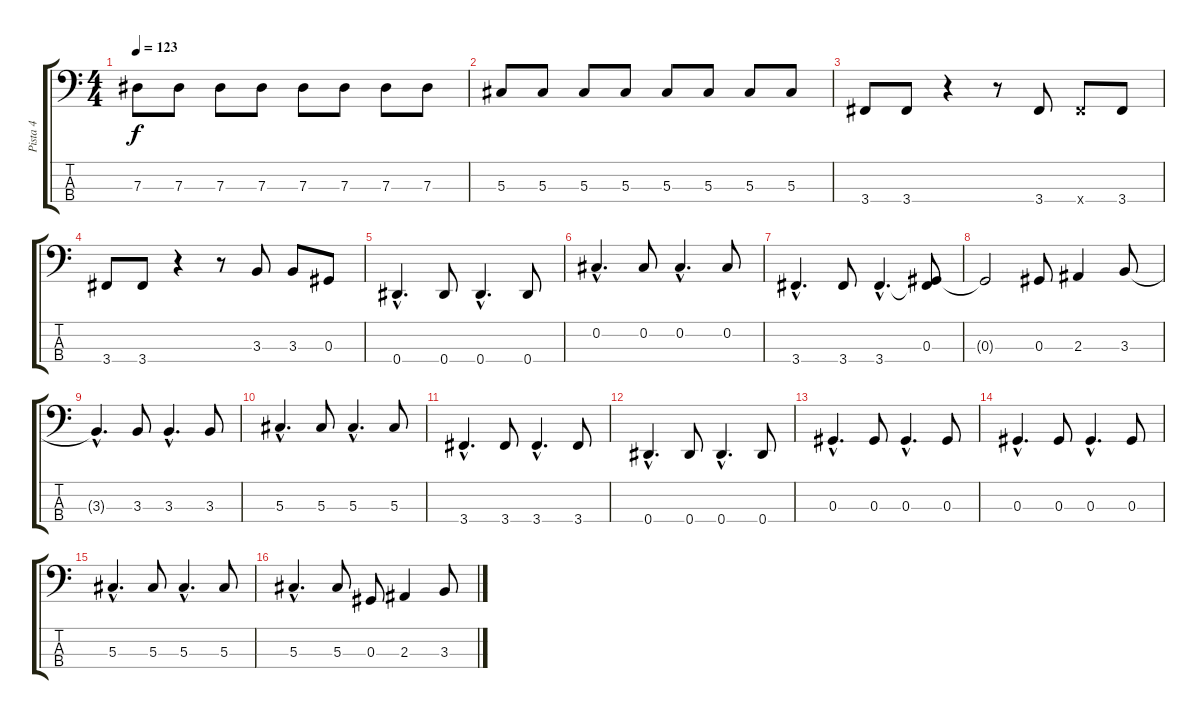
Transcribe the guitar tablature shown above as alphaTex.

\track ("Pista 4" "Pista 4") {instrument electricbassfinger}
\staff {score tabs}
\tuning (Gb2 Db2 Ab1 Eb1) {hide}
\ts (4 4)
\tempo 123
\clef f4
\ks c
7.3.8{dy f} 7.3.8 7.3.8 7.3.8 7.3.8 7.3.8 7.3.8 7.3.8 |
5.3.8 5.3.8 5.3.8 5.3.8 5.3.8 5.3.8 5.3.8 5.3.8 |
3.4.8 3.4.8 r.4 r.8 3.4.8 3.4{x}.8 3.4.8 |
3.4.8 3.4.8 r.4 r.8 3.3.8 3.3.8 0.3.8 |
0.4{hac}.4{d} 0.4.8 0.4{hac}.4{d} 0.4.8 |
0.2{hac}.4{d} 0.2.8 0.2{hac}.4{d} 0.2.8 |
3.4{hac}.4{d} 3.4.8 3.4{hac}.4{d} (0.3 3.4{t}).8 |
0.3{t}.2 0.3.8 2.3.4 3.3.8 |
3.3{hac t}.4{d} 3.3.8 3.3{hac}.4{d} 3.3.8 |
5.3{hac}.4{d} 5.3.8 5.3{hac}.4{d} 5.3.8 |
3.4{hac}.4{d} 3.4.8 3.4{hac}.4{d} 3.4.8 |
0.4{hac}.4{d} 0.4.8 0.4{hac}.4{d} 0.4.8 |
0.3{hac}.4{d} 0.3.8 0.3{hac}.4{d} 0.3.8 |
0.3{hac}.4{d} 0.3.8 0.3{hac}.4{d} 0.3.8 |
5.3{hac}.4{d} 5.3.8 5.3{hac}.4{d} 5.3.8 |
5.3{hac}.4{d} 5.3.8 0.3.8 2.3.4 3.3.8
